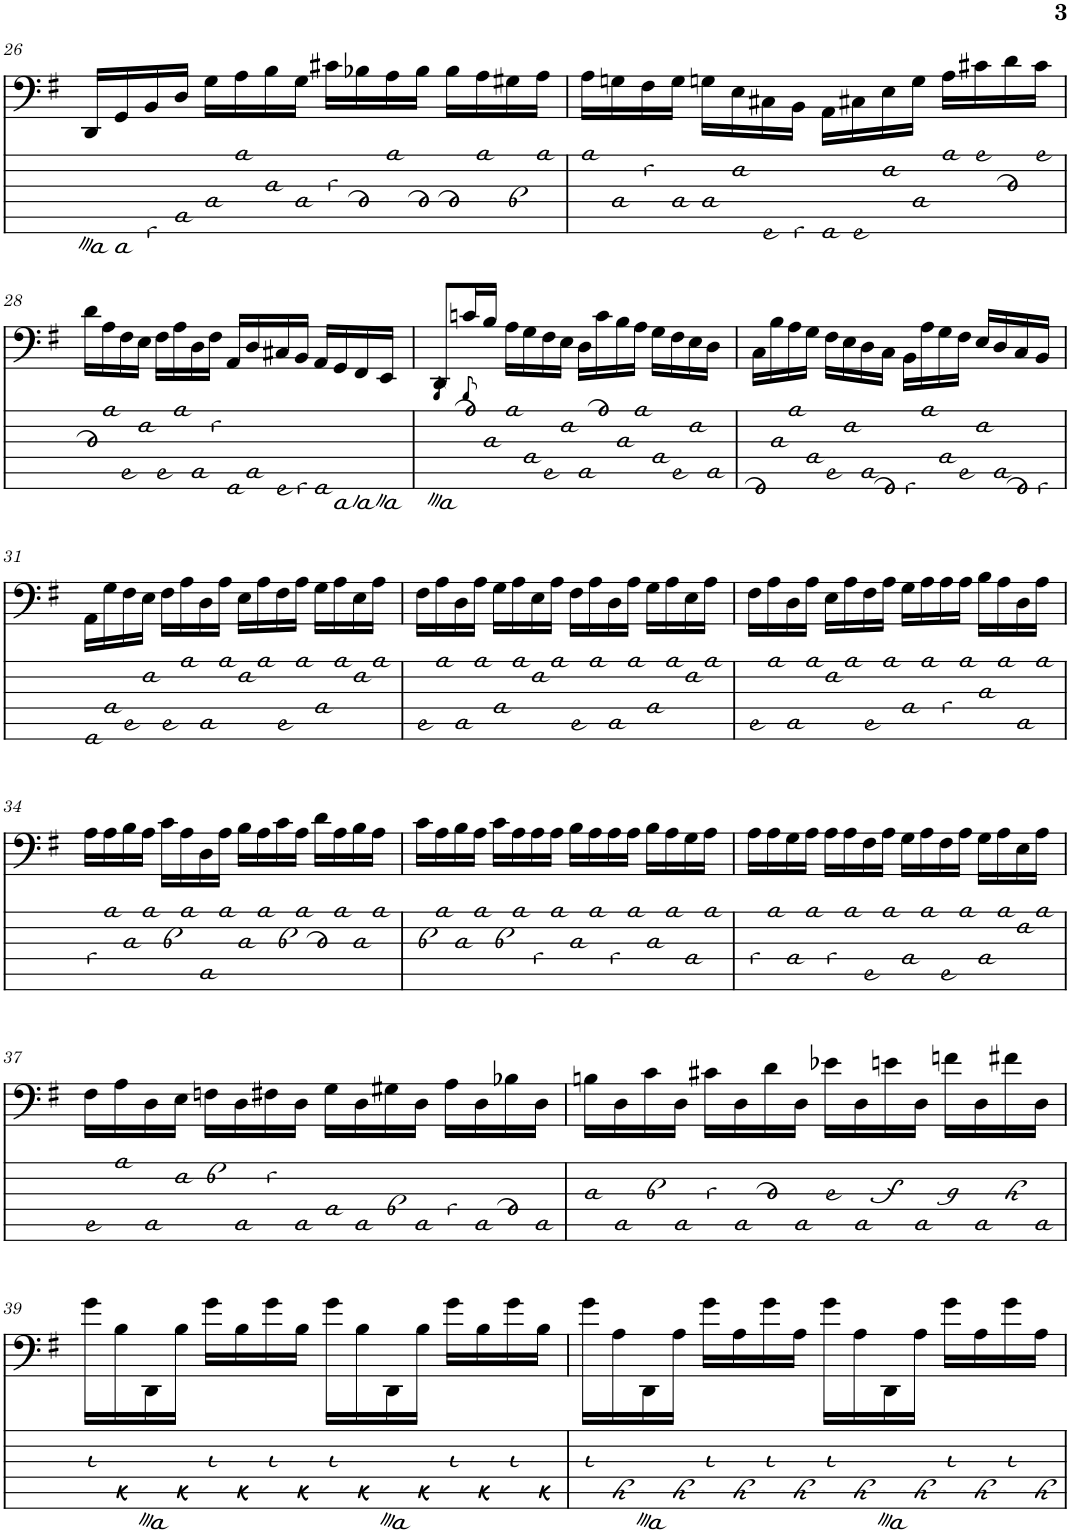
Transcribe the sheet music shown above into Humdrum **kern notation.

**kern	**kern
*part1	*part1
*staff2	*staff1
*I"Theorba	*
*I'Thb.	*
!!LO:PB:g=z
*	*clefF4
*k[f#]	*k[f#]
*M4/4	*M4/4
*met(c)	*met(c)
=26	=26
16DDLL	16DD/LL
16GGJ	16GG/
16BBL	16BB/
16DJJ	16D/JJ
16GLL	16G\LL
16AJ	16A\
16BL	16B\
16GJJ	16G\JJ
16c#XLL	16c#X\LL
16B-J	16B-X\
16AL	16A\
16B-JJ	16B-\JJ
16B-LL	16B-\LL
16AJ	16A\
16G#XL	16G#X\
16AJJ	16A\JJ
=27	=27
16ALL	16A\LL
16GnJ	16Gn\
16F#L	16F#\
16GJJ	16G\JJ
16GnLL	16Gn\LL
16EJ	16E\
16C#XL	16C#X\
16BBJJ	16BB\JJ
16AALL	16AA\LL
16C#XJ	16C#X\
16EL	16E\
16GJJ	16G\JJ
16ALL	16A\LL
16c#XJ	16c#X\
16dL	16d\
16c#JJ	16c#\JJ
!!LO:LB:g=z
=28	=28
16dLL	16d\LL
16AJ	16A\
16F#L	16F#\
16EJJ	16E\JJ
16F#LL	16F#\LL
16AJ	16A\
16DL	16D\
16F#JJ	16F#\JJ
16AALL	16AA/LL
16DJ	16D/
16C#XL	16C#X/
16BBJJ	16BB/JJ
16AALL	16AA/LL
16GGJ	16GG/
16FF#L	16FF#/
16EEJJ	16EE/JJ
=29	=29
8DDL	8DD/L
16cnL	16cn/L
16BJJ	16B/JJ
16ALL	16A\LL
16GJ	16G\
16F#L	16F#\
16EJJ	16E\JJ
16DLL	16D\LL
16cJ	16c\
16BL	16B\
16AJJ	16A\JJ
16GLL	16G\LL
16F#J	16F#\
16EL	16E\
16DJJ	16D\JJ
=30	=30
16CLL	16C\LL
16BJ	16B\
16AL	16A\
16GJJ	16G\JJ
16F#LL	16F#\LL
16EJ	16E\
16DL	16D\
16CJJ	16C\JJ
16BBLL	16BB\LL
16AJ	16A\
16GL	16G\
16F#JJ	16F#\JJ
16ELL	16E/LL
16DJ	16D/
16CL	16C/
16BBJJ	16BB/JJ
!!LO:LB:g=z
=31	=31
16AALL	16AA\LL
16GJ	16G\
16F#L	16F#\
16EJJ	16E\JJ
16F#LL	16F#\LL
16AJ	16A\
16DL	16D\
16AJJ	16A\JJ
16ELL	16E\LL
16AJ	16A\
16F#L	16F#\
16AJJ	16A\JJ
16GLL	16G\LL
16AJ	16A\
16EL	16E\
16AJJ	16A\JJ
=32	=32
16F#LL	16F#\LL
16AJ	16A\
16DL	16D\
16AJJ	16A\JJ
16GLL	16G\LL
16AJ	16A\
16EL	16E\
16AJJ	16A\JJ
16F#LL	16F#\LL
16AJ	16A\
16DL	16D\
16AJJ	16A\JJ
16GLL	16G\LL
16AJ	16A\
16EL	16E\
16AJJ	16A\JJ
=33	=33
16F#LL	16F#\LL
16AJ	16A\
16DL	16D\
16AJJ	16A\JJ
16ELL	16E\LL
16AJ	16A\
16F#L	16F#\
16AJJ	16A\JJ
16GLL	16G\LL
16AJ	16A\
16AL	16A\
16AJJ	16A\JJ
16BLL	16B\LL
16AJ	16A\
16DL	16D\
16AJJ	16A\JJ
!!LO:LB:g=z
=34	=34
16ALL	16A\LL
16AJ	16A\
16BL	16B\
16AJJ	16A\JJ
16cLL	16c\LL
16AJ	16A\
16DL	16D\
16AJJ	16A\JJ
16BLL	16B\LL
16AJ	16A\
16cL	16c\
16AJJ	16A\JJ
16dLL	16d\LL
16AJ	16A\
16BL	16B\
16AJJ	16A\JJ
=35	=35
16cLL	16c\LL
16AJ	16A\
16BL	16B\
16AJJ	16A\JJ
16cLL	16c\LL
16AJ	16A\
16AL	16A\
16AJJ	16A\JJ
16BLL	16B\LL
16AJ	16A\
16AL	16A\
16AJJ	16A\JJ
16BLL	16B\LL
16AJ	16A\
16GL	16G\
16AJJ	16A\JJ
=36	=36
16ALL	16A\LL
16AJ	16A\
16GL	16G\
16AJJ	16A\JJ
16ALL	16A\LL
16AJ	16A\
16F#L	16F#\
16AJJ	16A\JJ
16GLL	16G\LL
16AJ	16A\
16F#L	16F#\
16AJJ	16A\JJ
16GLL	16G\LL
16AJ	16A\
16EL	16E\
16AJJ	16A\JJ
!!LO:LB:g=z
=37	=37
16F#LL	16F#\LL
16AJ	16A\
16DL	16D\
16EJJ	16E\JJ
16FnLL	16Fn\LL
16DJ	16D\
16F#XL	16F#X\
16DJJ	16D\JJ
16GLL	16G\LL
16DJ	16D\
16G#XL	16G#X\
16DJJ	16D\JJ
16ALL	16A\LL
16DJ	16D\
16B-XL	16B-X\
16DJJ	16D\JJ
=38	=38
16BnLL	16Bn\LL
16DJ	16D\
16cL	16c\
16DJJ	16D\JJ
16c#XLL	16c#X\LL
16DJ	16D\
16dL	16d\
16DJJ	16D\JJ
16e-XLL	16e-X\LL
16DJ	16D\
16enL	16en\
16DJJ	16D\JJ
16fnLL	16fn\LL
16DJ	16D\
16f#XL	16f#X\
16DJJ	16D\JJ
!!LO:LB:g=z
=39	=39
16gLL	16g\LL
16BJ	16B\
16DDL	16DD\
16BJJ	16B\JJ
16gLL	16g\LL
16BJ	16B\
16gL	16g\
16BJJ	16B\JJ
16gLL	16g\LL
16BJ	16B\
16DDL	16DD\
16BJJ	16B\JJ
16gLL	16g\LL
16BJ	16B\
16gL	16g\
16BJJ	16B\JJ
=40	=40
16gLL	16g\LL
16AJ	16A\
16DDL	16DD\
16AJJ	16A\JJ
16gLL	16g\LL
16AJ	16A\
16gL	16g\
16AJJ	16A\JJ
16gLL	16g\LL
16AJ	16A\
16DDL	16DD\
16AJJ	16A\JJ
16gLL	16g\LL
16AJ	16A\
16gL	16g\
16AJJ	16A\JJ
=	=
*-	*-
